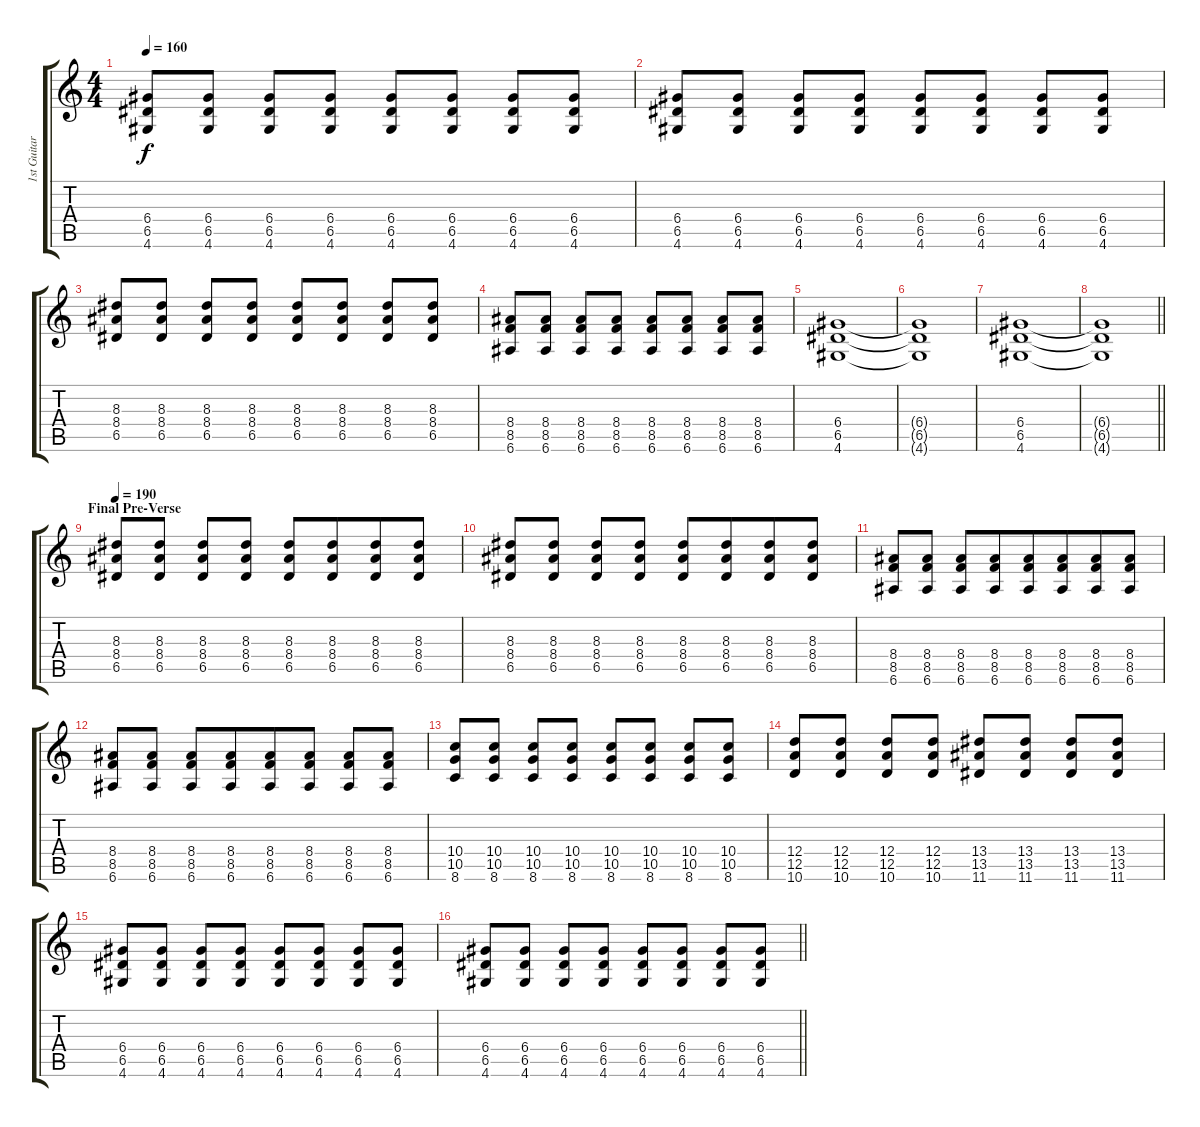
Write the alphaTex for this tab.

\track ("1st Guitar" "1st Guitar") {instrument distortionguitar}
\staff {score tabs}
\tuning (E4 B3 G3 D3 A2 E2) {hide}
\ts (4 4)
\tempo 160
\clef g2
\ks c
(6.4 6.5 4.6).8{dy f} (6.4 6.5 4.6).8 (6.4 6.5 4.6).8 (6.4 6.5 4.6).8 (6.4 6.5 4.6).8 (6.4 6.5 4.6).8 (6.4 6.5 4.6).8 (6.4 6.5 4.6).8 |
(6.4 6.5 4.6).8 (6.4 6.5 4.6).8 (6.4 6.5 4.6).8 (6.4 6.5 4.6).8 (6.4 6.5 4.6).8 (6.4 6.5 4.6).8 (6.4 6.5 4.6).8 (6.4 6.5 4.6).8 |
(8.3 8.4 6.5).8 (8.3 8.4 6.5).8 (8.3 8.4 6.5).8 (8.3 8.4 6.5).8 (8.3 8.4 6.5).8 (8.3 8.4 6.5).8 (8.3 8.4 6.5).8 (8.3 8.4 6.5).8 |
(8.4 8.5 6.6).8 (8.4 8.5 6.6).8 (8.4 8.5 6.6).8 (8.4 8.5 6.6).8 (8.4 8.5 6.6).8 (8.4 8.5 6.6).8 (8.4 8.5 6.6).8 (8.4 8.5 6.6).8 |
(6.4 6.5 4.6).1 |
(6.4{t} 6.5{t} 4.6{t}).1 |
(6.4 6.5 4.6).1 |
\barLineRight lightlight
(6.4{t} 6.5{t} 4.6{t}).1 |
\section ("" "Final Pre-Verse")
\tempo 190
(8.3 8.4 6.5).8 (8.3 8.4 6.5).8 (8.3 8.4 6.5).8 (8.3 8.4 6.5).8 (8.3 8.4 6.5).8 (8.3 8.4 6.5).8{beam merge} (8.3 8.4 6.5).8 (8.3 8.4 6.5).8 |
(8.3 8.4 6.5).8 (8.3 8.4 6.5).8 (8.3 8.4 6.5).8 (8.3 8.4 6.5).8 (8.3 8.4 6.5).8 (8.3 8.4 6.5).8{beam merge} (8.3 8.4 6.5).8 (8.3 8.4 6.5).8 |
(8.4 8.5 6.6).8 (8.4 8.5 6.6).8 (8.4 8.5 6.6).8 (8.4 8.5 6.6).8{beam merge} (8.4 8.5 6.6).8 (8.4 8.5 6.6).8{beam merge} (8.4 8.5 6.6).8 (8.4 8.5 6.6).8 |
(8.4 8.5 6.6).8 (8.4 8.5 6.6).8 (8.4 8.5 6.6).8 (8.4 8.5 6.6).8{beam merge} (8.4 8.5 6.6).8 (8.4 8.5 6.6).8 (8.4 8.5 6.6).8{beam merge} (8.4 8.5 6.6).8 |
(10.4 10.5 8.6).8 (10.4 10.5 8.6).8 (10.4 10.5 8.6).8 (10.4 10.5 8.6).8 (10.4 10.5 8.6).8 (10.4 10.5 8.6).8 (10.4 10.5 8.6).8 (10.4 10.5 8.6).8 |
(12.4 12.5 10.6).8 (12.4 12.5 10.6).8 (12.4 12.5 10.6).8 (12.4 12.5 10.6).8 (13.4 13.5 11.6).8 (13.4 13.5 11.6).8 (13.4 13.5 11.6).8 (13.4 13.5 11.6).8 |
(6.4 6.5 4.6).8 (6.4 6.5 4.6).8 (6.4 6.5 4.6).8 (6.4 6.5 4.6).8 (6.4 6.5 4.6).8 (6.4 6.5 4.6).8 (6.4 6.5 4.6).8 (6.4 6.5 4.6).8 |
\barLineRight lightlight
(6.4 6.5 4.6).8 (6.4 6.5 4.6).8 (6.4 6.5 4.6).8 (6.4 6.5 4.6).8 (6.4 6.5 4.6).8 (6.4 6.5 4.6).8 (6.4 6.5 4.6).8 (6.4 6.5 4.6).8
